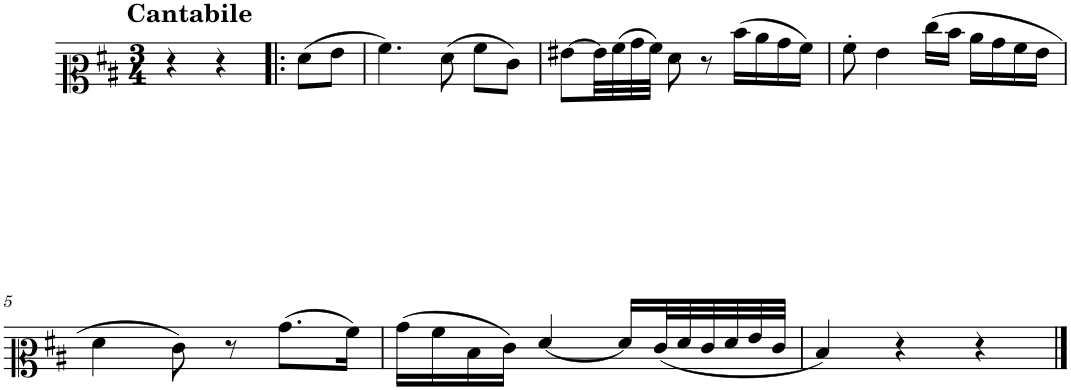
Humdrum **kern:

**kern
*part1
*staff1
*I"Piano
*I'Pno.
*clefC2
*k[f#c#]
*M3/4
=1
!LO:TX:a:B:t=Cantabile
4r
4r
(8f#\L
8g\J
=2
4.a\)
(8f#\
8a\L
8e\J)
=3
[8g#X\L
32g#\LL]
(32a\
32b\
32a\JJJ)
8f#\
8r
(16dd\LL
16cc#\
16b\
16a\JJ)
=4
8a'\
4g\
(16ee\LL
16dd\JJ
16cc#\LL
16b\
16a\
16g\JJ
!!LO:LB:g=z
=5
4f#\
8e\)
8r
(8.b\L
16a\Jk)
=6
(16b\LL
16a\
16d\
16e\JJ)
[4f#/
16f#/LL]
(32e/L
32f#/
32e/
32f#/
32g/
32e/JJJ
=7
4d/)
4r
4r
==
*-
